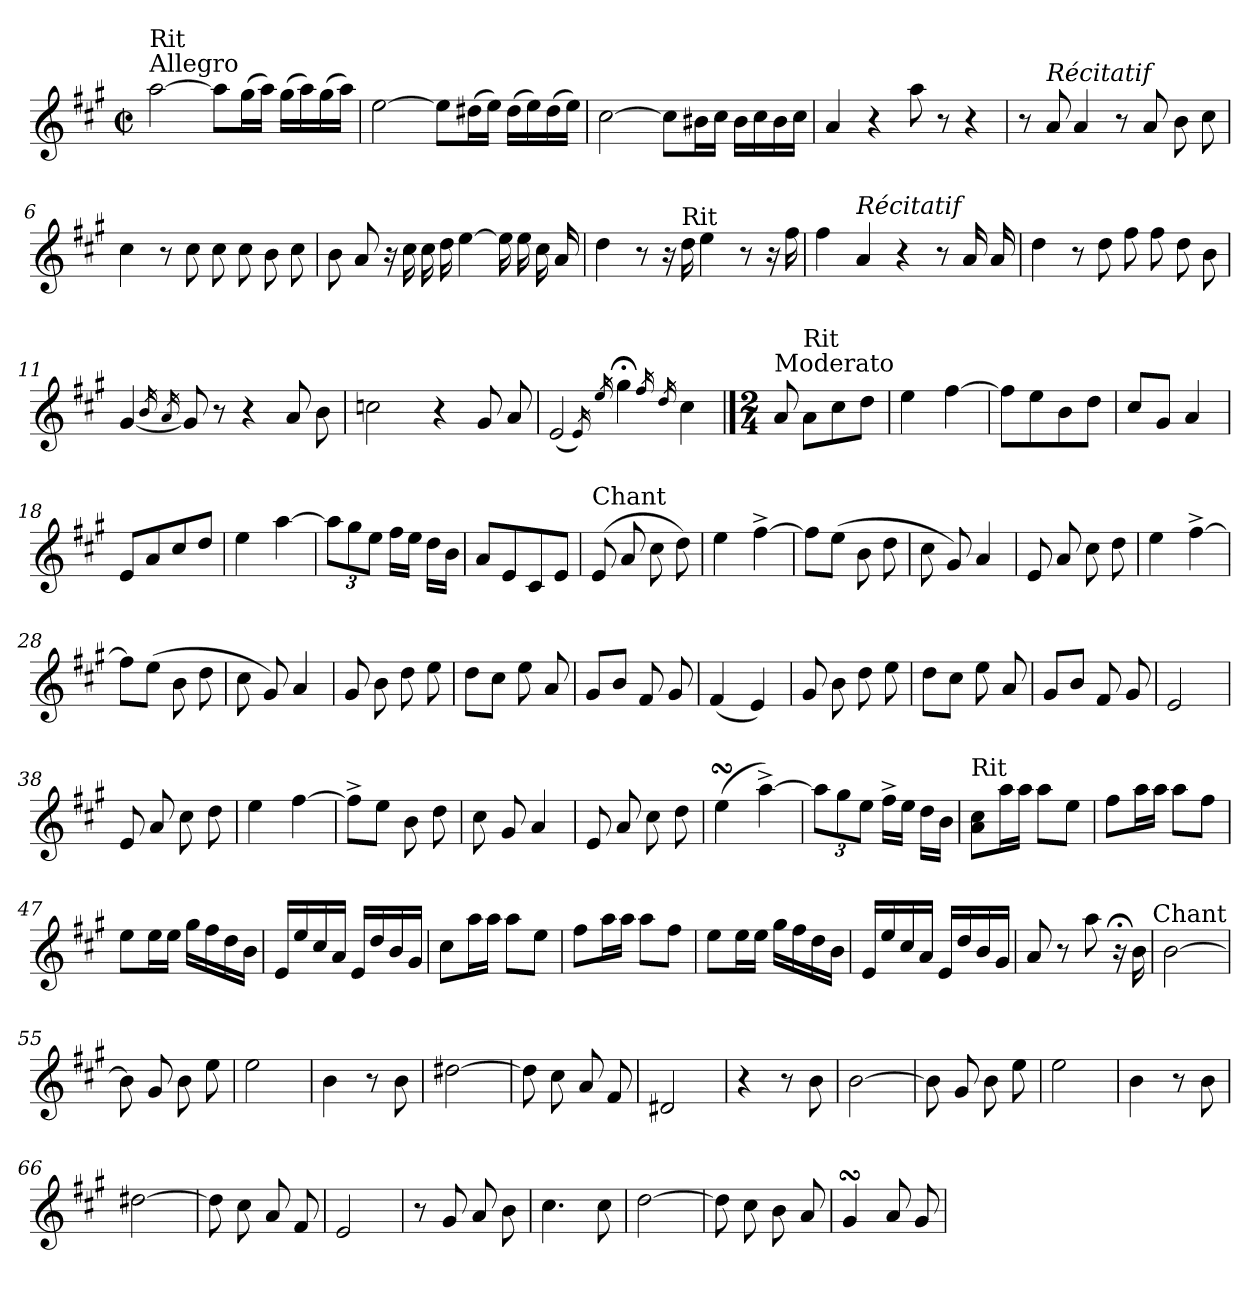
**kern
*part1
*staff1
*clefG2
*k[f#c#g#]
*A:
*M2/2
*met(c|)
=1
!LO:TX:a:t=Allegro
!LO:TX:a:t=Rit
[2aa\
8aa\L]
(>16gg#\L
16aa\JJ)
(>16gg#\LL
16aa\)
(>16gg#\
16aa\JJ)
=2
[2ee\
8ee\L]
(>16dd#X\L
16ee\JJ)
(>16dd#\LL
16ee\)
(>16dd#\
16ee\JJ)
=3
[2cc#\
8cc#\L]
16b#X\L
16cc#\JJ
16b#\LL
16cc#\
16b#\
16cc#\JJ
=4
4a/
4r
8aa\
8r
4r
!!LO:LB:g=z
=5
8r
!LO:TX:a:i:t=Récitatif
8a/
4a/
8r
8a/
8b\
8cc#\
=6
4cc#\
8r
8cc#\
8cc#\
8cc#\
8b\
8cc#\
=7
8b\
8a/
16r
16cc#\
16cc#\
16dd\
[4ee\
16ee\]
16ee\
16cc#\
16a/
=8
4dd\
8r
16r
!LO:TX:a:t=Rit
16dd\
4ee\
8r
16r
16ff#\
!!LO:LB:g=z
=9
4ff#\
!LO:TX:a:i:t=Récitatif
4a/
4r
8r
16a/
16a/
=10
4dd\
8r
8dd\
8ff#\
8ff#\
8dd\
8b\
=11
[4g#/
16qb/
16qa/
8g#/]
8r
4r
8a/
8b\
=12
2ccn\
4r
8g#/
8a/
!!LO:LB:g=z
=13
(<2e/
16qe/)
16qee/
4gg#;<\
16qff#/
16qdd/
4cc#\
==14
*M2/4
!LO:TX:a:t=Moderato
8a/
!LO:TX:a:t=Rit
8a\L
8cc#\
8dd\J
=15
4ee\
[4ff#\
=16
8ff#\L]
8ee\
8b\
8dd\J
=17
8cc#/L
8g#/J
4a/
=18
8e/L
8a/
8cc#/
8dd/J
!!LO:LB:g=z
=19
4ee\
[4aa\
=20
12aa\L]
12gg#\
12ee\J
16ff#\LL
16ee\JJ
16dd\LL
16b\JJ
=21
8a/L
8e/
8c#/
8e/J
=22
!LO:TX:a:t=Chant
(>8e/
8a/
8cc#\
8dd\)
=23
4ee\
[4ff#^>\
=24
8ff#\L]
(>8ee\J
8b\
8dd\
=25
8cc#\
8g#/)
4a/
=26
8e/
8a/
8cc#\
8dd\
=27
4ee\
[4ff#^>\
!!LO:LB:g=z
=28
8ff#\L]
(>8ee\J
8b\
8dd\
=29
8cc#\
8g#/)
4a/
=30
8g#/
8b\
8dd\
8ee\
=31
8dd\L
8cc#\J
8ee\
8a/
!!LO:LB:g=z
=32
8g#/L
8b/J
8f#/
8g#/
!!LO:LB:g=z
=33
(<4f#/
4e/)
=34
8g#/
8b\
8dd\
8ee\
=35
8dd\L
8cc#\J
8ee\
8a/
=36
8g#/L
8b/J
8f#/
8g#/
=37
2e/
=38
8e/
8a/
8cc#\
8dd\
=39
4ee\
[4ff#\
=40
8ff#^>\L]
8ee\J
8b\
8dd\
=41
8cc#\
8g#/
4a/
!!LO:PB:g=z
=42
8e/
8a/
8cc#\
8dd\
=43
(>4eesSSS\
[4aa^>\)
=44
12aa\L]
12gg#\
12ee\J
16ff#^>\LL
16ee\JJ
16dd\LL
16b\JJ
=45
!LO:TX:a:t=Rit
8a\ 8cc#\L
16aa\L
16aa\JJ
8aa\L
8ee\J
=46
8ff#\L
16aa\L
16aa\JJ
8aa\L
8ff#\J
=47
8ee\L
16ee\L
16ee\JJ
16gg#\LL
16ff#\
16dd\
16b\JJ
=48
16e/LL
16ee/
16cc#/
16a/JJ
16e/LL
16dd/
16b/
16g#/JJ
=49
8cc#\L
16aa\L
16aa\JJ
8aa\L
8ee\J
!!LO:LB:g=z
=50
8ff#\L
16aa\L
16aa\JJ
8aa\L
8ff#\J
=51
8ee\L
16ee\L
16ee\JJ
16gg#\LL
16ff#\
16dd\
16b\JJ
=52
16e/LL
16ee/
16cc#/
16a/JJ
16e/LL
16dd/
16b/
16g#/JJ
=53
8a/
8r
8aa\
16r;<
16b\
!LO:TX:a:t=Chant
=54
[2b\
=55
8b\]
8g#/
8b\
8ee\
=56
2ee\
=57
4b\
8r
8b\
=58
[2dd#X\
!!LO:LB:g=z
=59
8dd#\]
8cc#\
8a/
8f#/
=60
2d#X/
=61
4r
8r
8b\
=62
[2b\
=63
8b\]
8g#/
8b\
8ee\
=64
2ee\
=65
4b\
8r
8b\
=66
[2dd#X\
=67
8dd#\]
8cc#\
8a/
8f#/
!!LO:LB:g=z
=68
2e/
=69
8r
8g#/
8a/
8b\
=70
4.cc#\
8cc#\
=71
[2dd\
=72
8dd\]
8cc#\
8b\
8a/
=73
4g#sSsS/
8a/
8g#/
=
*-
